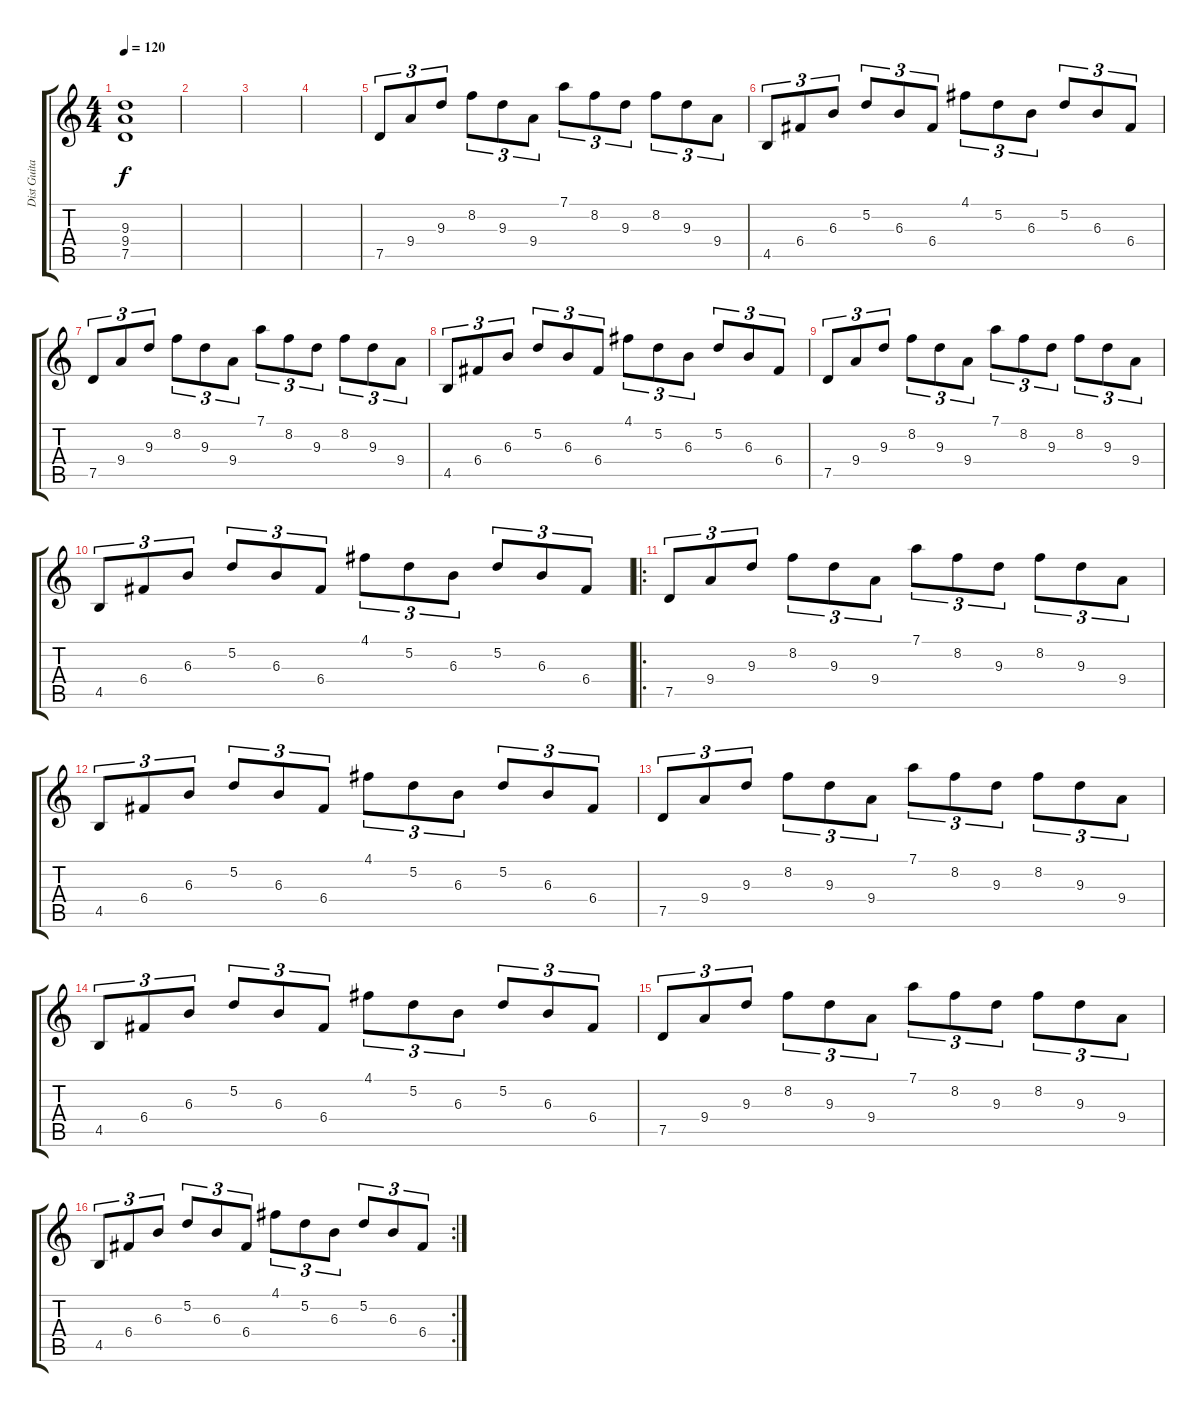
\track ("Dist Guitar I" "Dist Guita") {instrument distortionguitar}
\staff {score tabs}
\tuning (D4 A3 F3 C3 G2 D2) {hide}
\ts (4 4)
\tempo 120
\clef g2
\ks c
(9.3{t} 9.4{t} 7.5{t}).1{dy f} |
|
|
|
7.5.8{tu (3 2) volume 13 instrument acousticguitarsteel} 9.4.8{tu (3 2)} 9.3.8{tu (3 2)} 8.2.8{tu (3 2)} 9.3.8{tu (3 2)} 9.4.8{tu (3 2)} 7.1.8{tu (3 2)} 8.2.8{tu (3 2)} 9.3.8{tu (3 2)} 8.2.8{tu (3 2)} 9.3.8{tu (3 2)} 9.4.8{tu (3 2)} |
4.5.8{tu (3 2)} 6.4.8{tu (3 2)} 6.3.8{tu (3 2)} 5.2.8{tu (3 2)} 6.3.8{tu (3 2)} 6.4.8{tu (3 2)} 4.1.8{tu (3 2)} 5.2.8{tu (3 2)} 6.3.8{tu (3 2)} 5.2.8{tu (3 2)} 6.3.8{tu (3 2)} 6.4.8{tu (3 2)} |
7.5.8{tu (3 2)} 9.4.8{tu (3 2)} 9.3.8{tu (3 2)} 8.2.8{tu (3 2)} 9.3.8{tu (3 2)} 9.4.8{tu (3 2)} 7.1.8{tu (3 2)} 8.2.8{tu (3 2)} 9.3.8{tu (3 2)} 8.2.8{tu (3 2)} 9.3.8{tu (3 2)} 9.4.8{tu (3 2)} |
4.5.8{tu (3 2)} 6.4.8{tu (3 2)} 6.3.8{tu (3 2)} 5.2.8{tu (3 2)} 6.3.8{tu (3 2)} 6.4.8{tu (3 2)} 4.1.8{tu (3 2)} 5.2.8{tu (3 2)} 6.3.8{tu (3 2)} 5.2.8{tu (3 2)} 6.3.8{tu (3 2)} 6.4.8{tu (3 2)} |
7.5.8{tu (3 2)} 9.4.8{tu (3 2)} 9.3.8{tu (3 2)} 8.2.8{tu (3 2)} 9.3.8{tu (3 2)} 9.4.8{tu (3 2)} 7.1.8{tu (3 2)} 8.2.8{tu (3 2)} 9.3.8{tu (3 2)} 8.2.8{tu (3 2)} 9.3.8{tu (3 2)} 9.4.8{tu (3 2)} |
4.5.8{tu (3 2)} 6.4.8{tu (3 2)} 6.3.8{tu (3 2)} 5.2.8{tu (3 2)} 6.3.8{tu (3 2)} 6.4.8{tu (3 2)} 4.1.8{tu (3 2)} 5.2.8{tu (3 2)} 6.3.8{tu (3 2)} 5.2.8{tu (3 2)} 6.3.8{tu (3 2)} 6.4.8{tu (3 2)} |
\ro
7.5.8{tu (3 2)} 9.4.8{tu (3 2)} 9.3.8{tu (3 2)} 8.2.8{tu (3 2)} 9.3.8{tu (3 2)} 9.4.8{tu (3 2)} 7.1.8{tu (3 2)} 8.2.8{tu (3 2)} 9.3.8{tu (3 2)} 8.2.8{tu (3 2)} 9.3.8{tu (3 2)} 9.4.8{tu (3 2)} |
4.5.8{tu (3 2)} 6.4.8{tu (3 2)} 6.3.8{tu (3 2)} 5.2.8{tu (3 2)} 6.3.8{tu (3 2)} 6.4.8{tu (3 2)} 4.1.8{tu (3 2)} 5.2.8{tu (3 2)} 6.3.8{tu (3 2)} 5.2.8{tu (3 2)} 6.3.8{tu (3 2)} 6.4.8{tu (3 2)} |
7.5.8{tu (3 2)} 9.4.8{tu (3 2)} 9.3.8{tu (3 2)} 8.2.8{tu (3 2)} 9.3.8{tu (3 2)} 9.4.8{tu (3 2)} 7.1.8{tu (3 2)} 8.2.8{tu (3 2)} 9.3.8{tu (3 2)} 8.2.8{tu (3 2)} 9.3.8{tu (3 2)} 9.4.8{tu (3 2)} |
4.5.8{tu (3 2)} 6.4.8{tu (3 2)} 6.3.8{tu (3 2)} 5.2.8{tu (3 2)} 6.3.8{tu (3 2)} 6.4.8{tu (3 2)} 4.1.8{tu (3 2)} 5.2.8{tu (3 2)} 6.3.8{tu (3 2)} 5.2.8{tu (3 2)} 6.3.8{tu (3 2)} 6.4.8{tu (3 2)} |
7.5.8{tu (3 2)} 9.4.8{tu (3 2)} 9.3.8{tu (3 2)} 8.2.8{tu (3 2)} 9.3.8{tu (3 2)} 9.4.8{tu (3 2)} 7.1.8{tu (3 2)} 8.2.8{tu (3 2)} 9.3.8{tu (3 2)} 8.2.8{tu (3 2)} 9.3.8{tu (3 2)} 9.4.8{tu (3 2)} |
\rc 2
4.5.8{tu (3 2)} 6.4.8{tu (3 2)} 6.3.8{tu (3 2)} 5.2.8{tu (3 2)} 6.3.8{tu (3 2)} 6.4.8{tu (3 2)} 4.1.8{tu (3 2)} 5.2.8{tu (3 2)} 6.3.8{tu (3 2)} 5.2.8{tu (3 2)} 6.3.8{tu (3 2)} 6.4.8{tu (3 2)}
